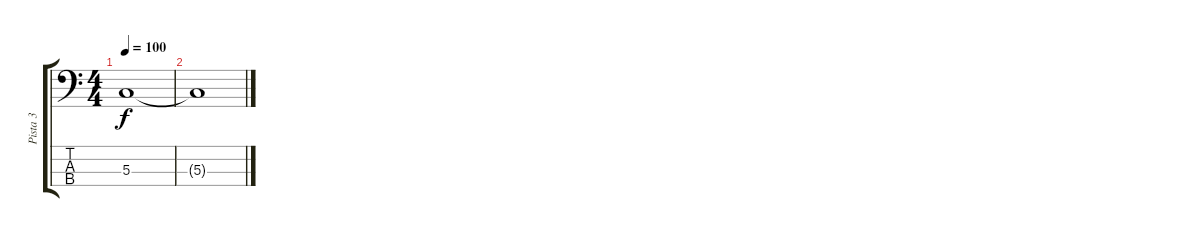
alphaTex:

\track ("Pista 3" "Pista 3") {instrument electricbassfinger}
\staff {score tabs}
\tuning (F2 C2 G1 D1) {hide}
\ts (4 4)
\tempo 100
\clef f4
\ks c
5.3.1{dy f} |
5.3{t}.1
